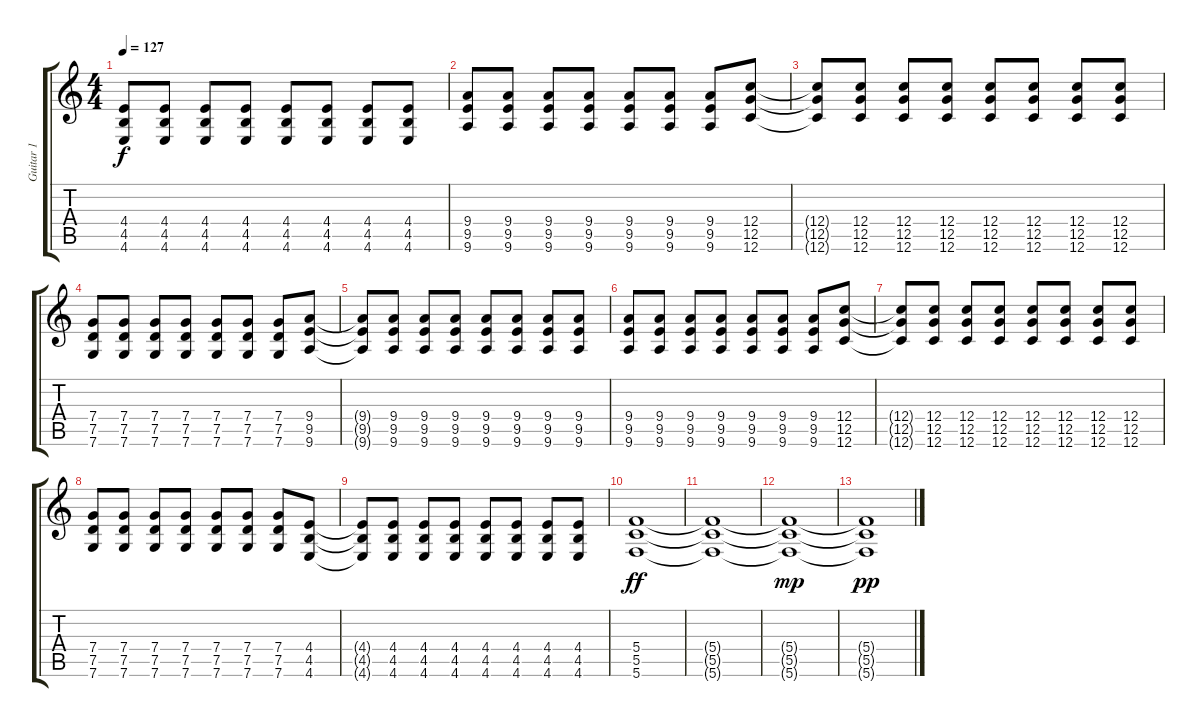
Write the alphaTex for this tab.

\track ("Guitar 1" "Guitar 1") {instrument distortionguitar}
\staff {score tabs}
\tuning (D4 A3 F3 C3 G2 C2) {hide}
\ts (4 4)
\tempo 127
\clef g2
\ks c
(4.4{t} 4.5{t} 4.6{t}).8{dy f} (4.4 4.5 4.6).8 (4.4 4.5 4.6).8 (4.4 4.5 4.6).8 (4.4 4.5 4.6).8 (4.4 4.5 4.6).8 (4.4 4.5 4.6).8 (4.4 4.5 4.6).8 |
(9.4 9.5 9.6).8 (9.4 9.5 9.6).8 (9.4 9.5 9.6).8 (9.4 9.5 9.6).8 (9.4 9.5 9.6).8 (9.4 9.5 9.6).8 (9.4 9.5 9.6).8 (12.4 12.5 12.6).8 |
(12.4{t} 12.5{t} 12.6{t}).8 (12.4 12.5 12.6).8 (12.4 12.5 12.6).8 (12.4 12.5 12.6).8 (12.4 12.5 12.6).8 (12.4 12.5 12.6).8 (12.4 12.5 12.6).8 (12.4 12.5 12.6).8 |
(7.4 7.5 7.6).8 (7.4 7.5 7.6).8 (7.4 7.5 7.6).8 (7.4 7.5 7.6).8 (7.4 7.5 7.6).8 (7.4 7.5 7.6).8 (7.4 7.5 7.6).8 (9.4 9.5 9.6).8 |
(9.4{t} 9.5{t} 9.6{t}).8 (9.4 9.5 9.6).8 (9.4 9.5 9.6).8 (9.4 9.5 9.6).8 (9.4 9.5 9.6).8 (9.4 9.5 9.6).8 (9.4 9.5 9.6).8 (9.4 9.5 9.6).8 |
(9.4 9.5 9.6).8 (9.4 9.5 9.6).8 (9.4 9.5 9.6).8 (9.4 9.5 9.6).8 (9.4 9.5 9.6).8 (9.4 9.5 9.6).8 (9.4 9.5 9.6).8 (12.4 12.5 12.6).8 |
(12.4{t} 12.5{t} 12.6{t}).8 (12.4 12.5 12.6).8 (12.4 12.5 12.6).8 (12.4 12.5 12.6).8 (12.4 12.5 12.6).8 (12.4 12.5 12.6).8 (12.4 12.5 12.6).8 (12.4 12.5 12.6).8 |
(7.4 7.5 7.6).8 (7.4 7.5 7.6).8 (7.4 7.5 7.6).8 (7.4 7.5 7.6).8 (7.4 7.5 7.6).8 (7.4 7.5 7.6).8 (7.4 7.5 7.6).8 (4.4 4.5 4.6).8 |
(4.4{t} 4.5{t} 4.6{t}).8 (4.4 4.5 4.6).8 (4.4 4.5 4.6).8 (4.4 4.5 4.6).8 (4.4 4.5 4.6).8 (4.4 4.5 4.6).8 (4.4 4.5 4.6).8 (4.4 4.5 4.6).8 |
(5.4 5.5 5.6).1{dy ff} |
(5.4{t} 5.5{t} 5.6{t}).1 |
(5.4{t} 5.5{t} 5.6{t}).1{dy mp} |
(5.4{t} 5.5{t} 5.6{t}).1{dy pp}
